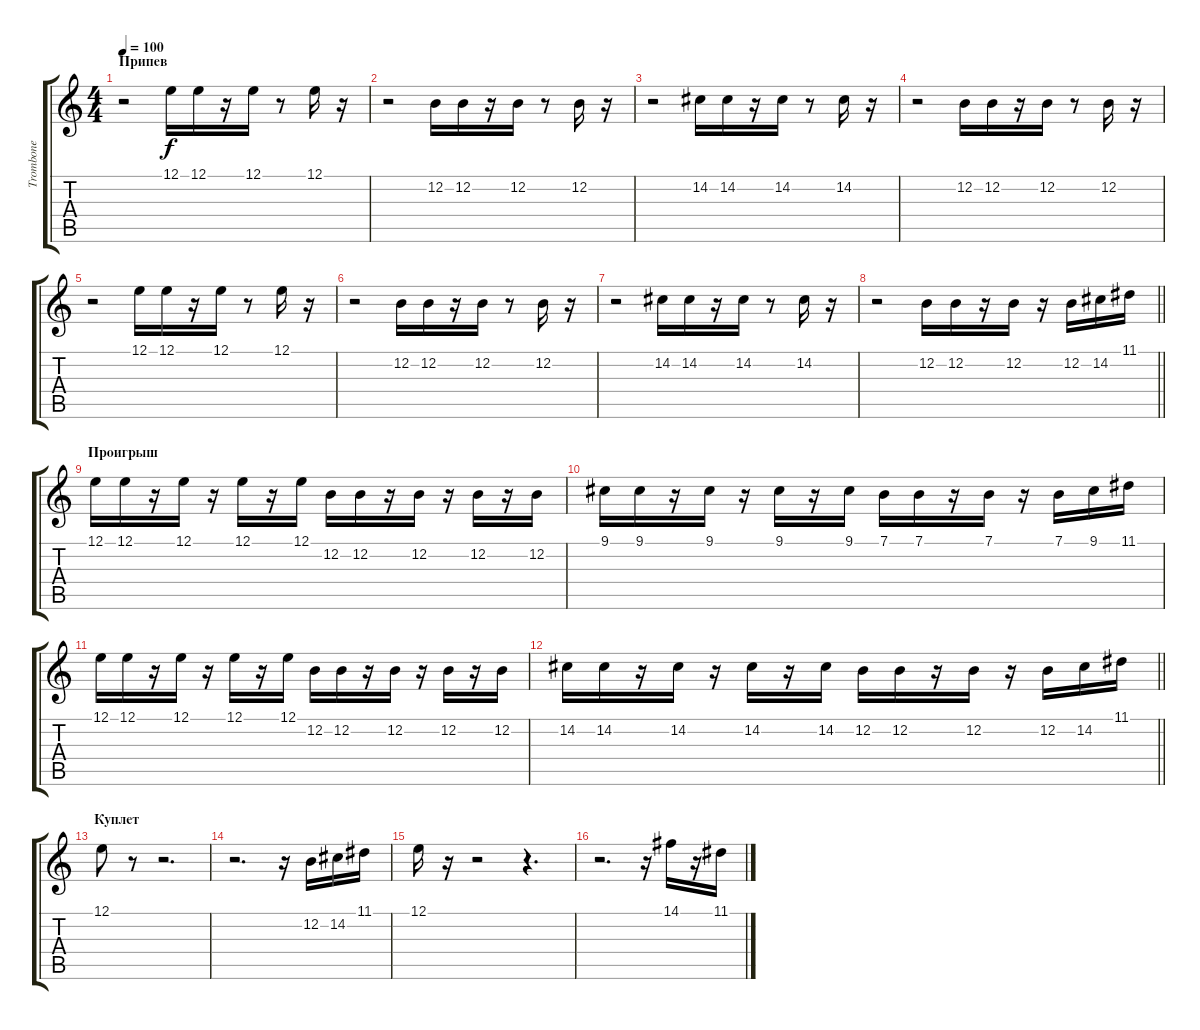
\track ("Trombone" "Trombone") {instrument trombone}
\staff {score tabs}
\tuning (E4 B3 G3 D3 A2 E2) {hide}
\ts (4 4)
\section ("" "Припев")
\tempo 100
\clef g2
\ks c
r.2{dy f} 12.1.16 12.1.16 r.16 12.1.16 r.8 12.1.16 r.16 |
r.2 12.2.16 12.2.16 r.16 12.2.16 r.8 12.2.16 r.16 |
r.2 14.2.16 14.2.16 r.16 14.2.16 r.8 14.2.16 r.16 |
r.2 12.2.16 12.2.16 r.16 12.2.16 r.8 12.2.16 r.16 |
r.2 12.1.16 12.1.16 r.16 12.1.16 r.8 12.1.16 r.16 |
r.2 12.2.16 12.2.16 r.16 12.2.16 r.8 12.2.16 r.16 |
r.2 14.2.16 14.2.16 r.16 14.2.16 r.8 14.2.16 r.16 |
\barLineRight lightlight
r.2 12.2.16 12.2.16 r.16 12.2.16 r.16 12.2.16 14.2.16 11.1.16 |
\section ("" "Проигрыш")
12.1.16 12.1.16 r.16 12.1.16 r.16 12.1.16 r.16 12.1.16 12.2.16 12.2.16 r.16 12.2.16 r.16 12.2.16 r.16 12.2.16 |
9.1.16 9.1.16 r.16 9.1.16 r.16 9.1.16 r.16 9.1.16 7.1.16 7.1.16 r.16 7.1.16 r.16 7.1.16 9.1.16 11.1.16 |
12.1.16 12.1.16 r.16 12.1.16 r.16 12.1.16 r.16 12.1.16 12.2.16 12.2.16 r.16 12.2.16 r.16 12.2.16 r.16 12.2.16 |
\barLineRight lightlight
14.2.16 14.2.16 r.16 14.2.16 r.16 14.2.16 r.16 14.2.16 12.2.16 12.2.16 r.16 12.2.16 r.16 12.2.16 14.2.16 11.1.16 |
\section ("" "Куплет")
12.1.8 r.8 r.2{d} |
r.2{d} r.16 12.2.16 14.2.16 11.1.16 |
12.1.16 r.16 r.2 r.4{d} |
r.2{d} r.16 14.1.16 r.16 11.1.16
